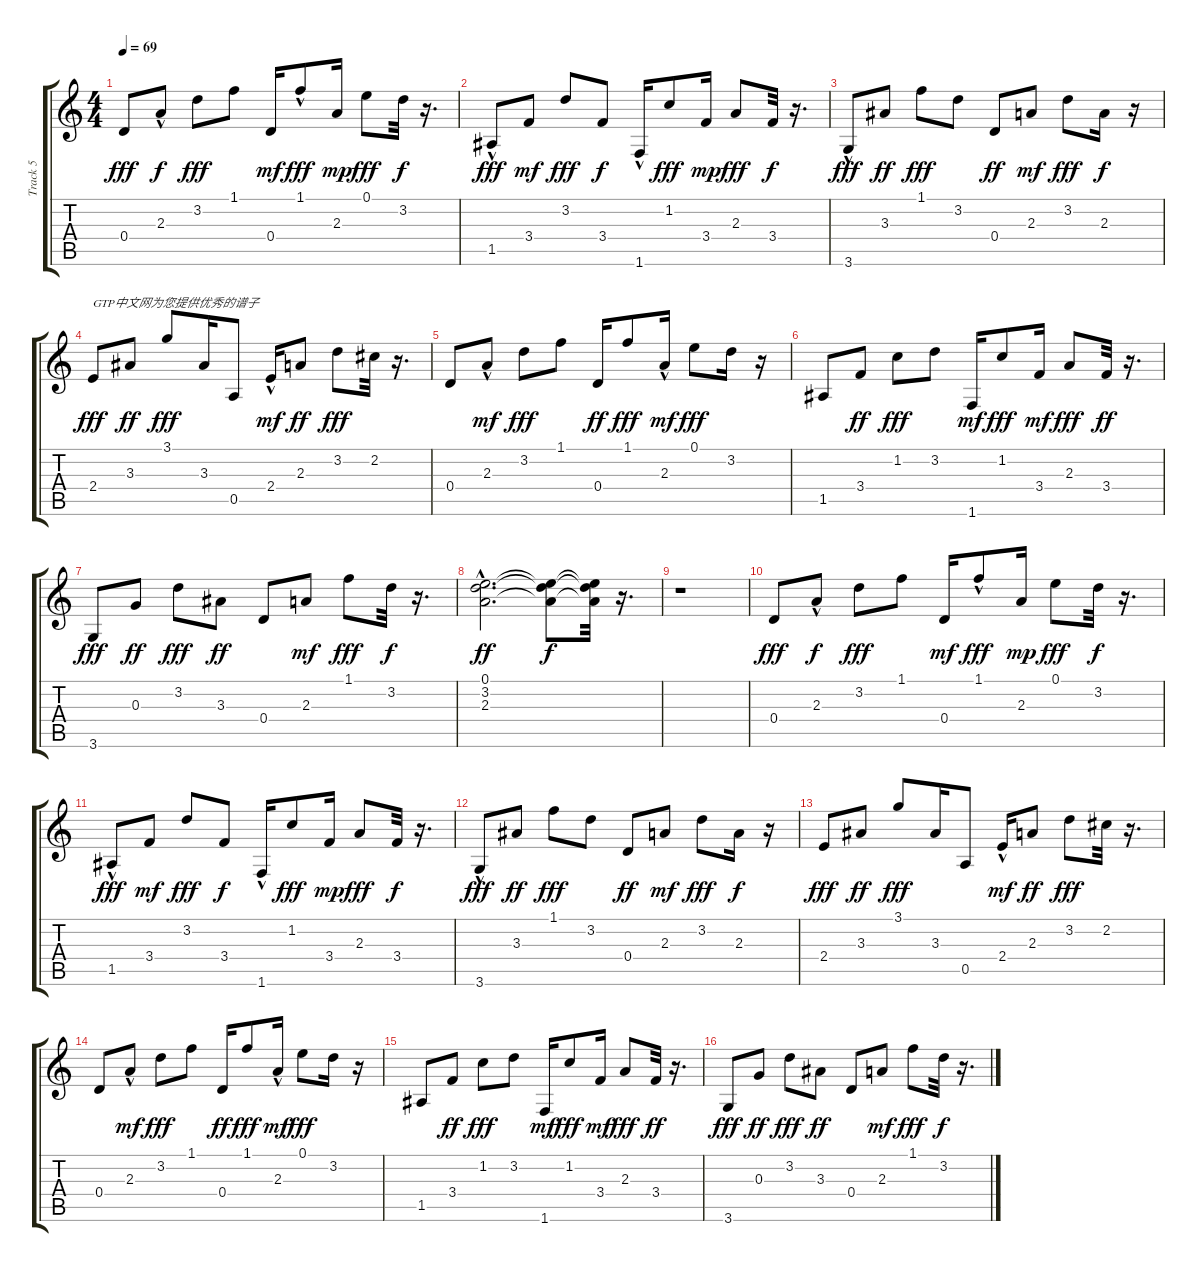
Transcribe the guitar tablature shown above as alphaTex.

\track ("Track 5" "Track 5") {instrument electricguitarclean}
\staff {score tabs}
\tuning (E4 B3 G3 D3 A2 E2) {hide}
\ts (4 4)
\tempo 69
\clef g2
\ks c
0.4.8{dy fff instrument electricguitarclean} 2.3{hac}.8{dy f} 3.2.8{dy fff} 1.1.8 0.4.16{dy mf} 1.1{hac}.8{dy fff} 2.3.16{dy mp} 0.1.8{dy fff} 3.2.32{dy f} r.16{d} |
1.5{hac}.8{dy fff} 3.4.8{dy mf} 3.2.8{dy fff} 3.4.8{dy f} 1.6{hac}.16 1.2.8{dy fff} 3.4.16{dy mp} 2.3.8{dy fff} 3.4.32{dy f} r.16{d} |
3.6{hac}.8{dy fff} 3.3.8{dy ff} 1.1.8{dy fff} 3.2.8 0.4.8{dy ff} 2.3.8{dy mf} 3.2.8{dy fff} 2.3.16{dy f} r.16 |
2.4.8{txt "GTP中文网为您提供优秀的谱子" dy fff} 3.3.8{dy ff} 3.1.8{dy fff} 3.3.16 0.5.8 2.4{hac}.16{dy mf} 2.3.8{dy ff} 3.2.8{dy fff} 2.2.32 r.16{d} |
0.4.8 2.3{hac}.8{dy mf} 3.2.8{dy fff} 1.1.8 0.4.16{dy ff} 1.1.8{dy fff} 2.3{hac}.16{dy mf} 0.1.8{dy fff} 3.2.16 r.16 |
1.5.8 3.4.8{dy ff} 1.2.8{dy fff} 3.2.8 1.6.16{dy mf} 1.2.8{dy fff} 3.4.16{dy mf} 2.3.8{dy fff} 3.4.32{dy ff} r.16{d} |
3.6.8{dy fff} 0.3.8{dy ff} 3.2.8{dy fff} 3.3.8{dy ff} 0.4.8 2.3.8{dy mf} 1.1.8{dy fff} 3.2.32{dy f} r.16{d} |
(0.1{hac} 3.2{hac} 2.3{hac}).2{d dy ff} (0.1{t} 3.2{t} 2.3{t}).8{dy f} (0.1{t} 3.2{t} 2.3{t}).32 r.16{d} |
r.1 |
0.4.8{dy fff} 2.3{hac}.8{dy f} 3.2.8{dy fff} 1.1.8 0.4.16{dy mf} 1.1{hac}.8{dy fff} 2.3.16{dy mp} 0.1.8{dy fff} 3.2.32{dy f} r.16{d} |
1.5{hac}.8{dy fff} 3.4.8{dy mf} 3.2.8{dy fff} 3.4.8{dy f} 1.6{hac}.16 1.2.8{dy fff} 3.4.16{dy mp} 2.3.8{dy fff} 3.4.32{dy f} r.16{d} |
3.6{hac}.8{dy fff} 3.3.8{dy ff} 1.1.8{dy fff} 3.2.8 0.4.8{dy ff} 2.3.8{dy mf} 3.2.8{dy fff} 2.3.16{dy f} r.16 |
2.4.8{dy fff} 3.3.8{dy ff} 3.1.8{dy fff} 3.3.16 0.5.8 2.4{hac}.16{dy mf} 2.3.8{dy ff} 3.2.8{dy fff} 2.2.32 r.16{d} |
0.4.8 2.3{hac}.8{dy mf} 3.2.8{dy fff} 1.1.8 0.4.16{dy ff} 1.1.8{dy fff} 2.3{hac}.16{dy mf} 0.1.8{dy fff} 3.2.16 r.16 |
1.5.8 3.4.8{dy ff} 1.2.8{dy fff} 3.2.8 1.6.16{dy mf} 1.2.8{dy fff} 3.4.16{dy mf} 2.3.8{dy fff} 3.4.32{dy ff} r.16{d} |
3.6.8{dy fff} 0.3.8{dy ff} 3.2.8{dy fff} 3.3.8{dy ff} 0.4.8 2.3.8{dy mf} 1.1.8{dy fff} 3.2.32{dy f} r.16{d}
